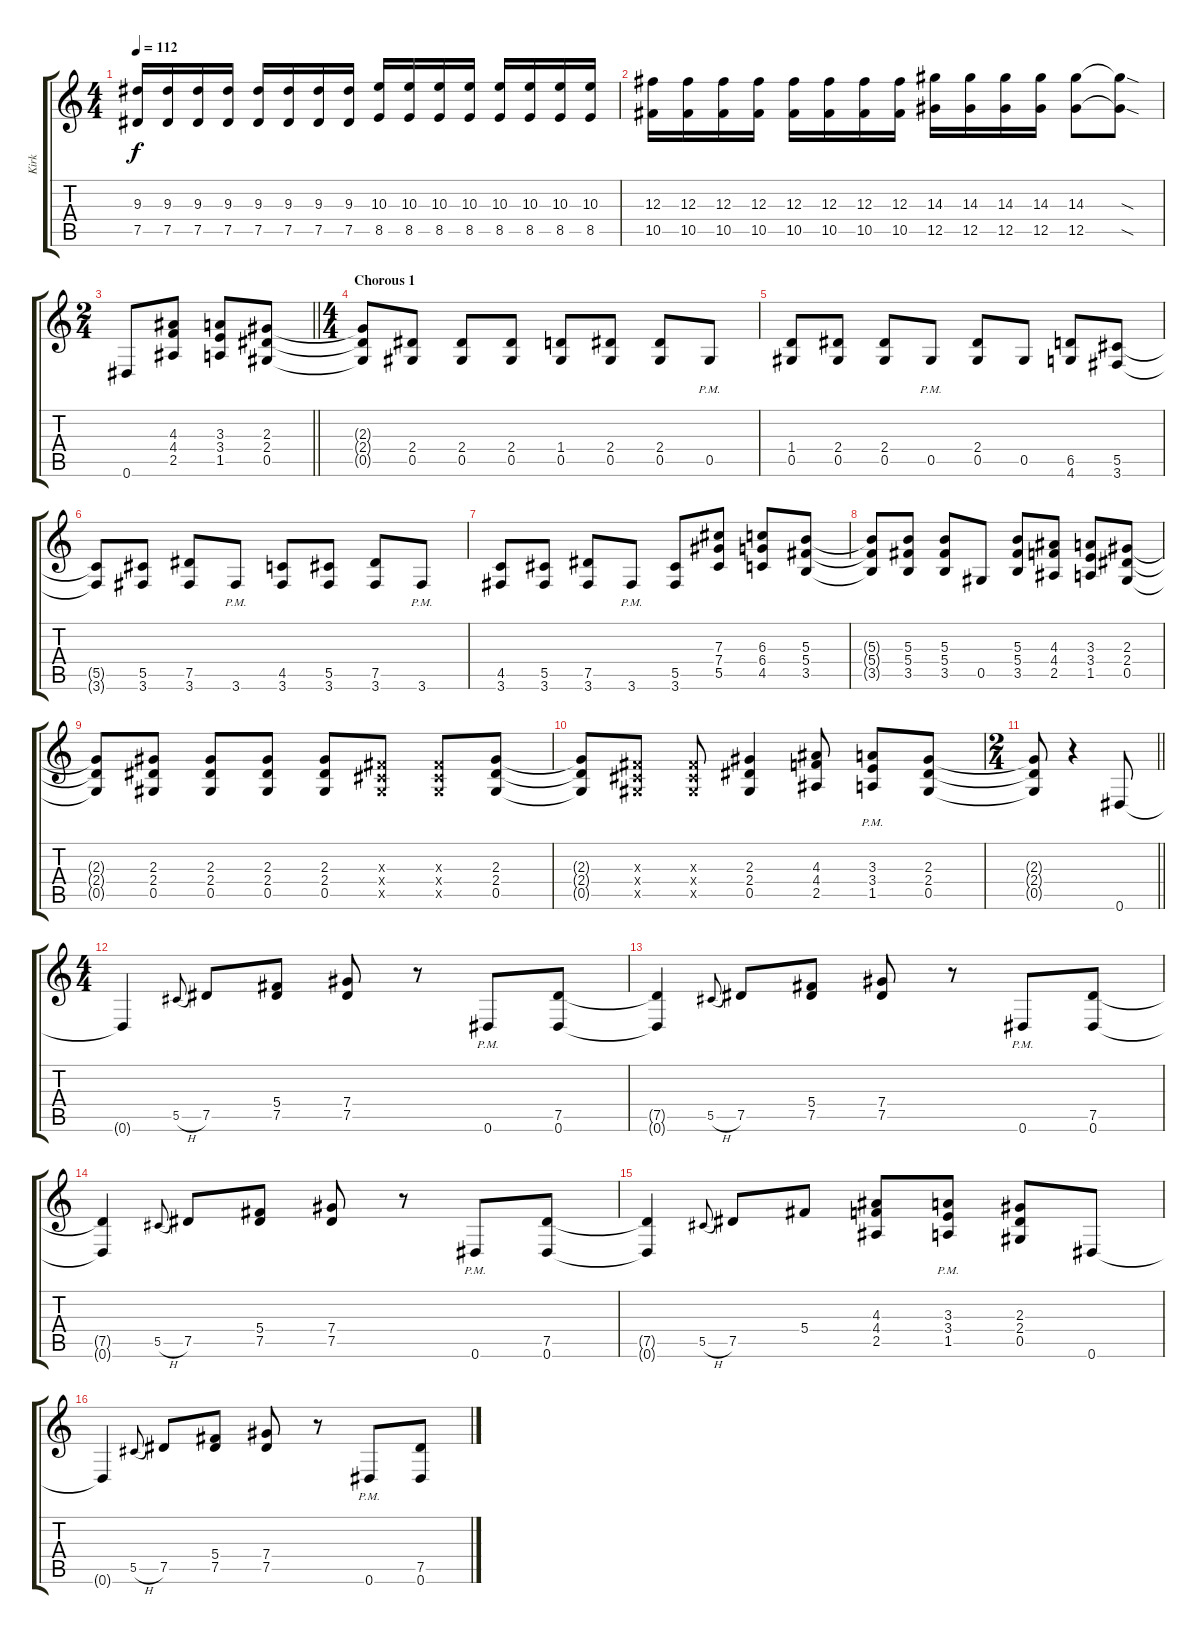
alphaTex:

\track ("Kirk" "Kirk") {instrument distortionguitar}
\staff {score tabs}
\tuning (Eb4 Bb3 Gb3 Db3 Ab2 Eb2) {hide}
\ts (4 4)
\tempo 112
\clef g2
\ks c
(9.3 7.5).16{dy f} (9.3 7.5).16 (9.3 7.5).16 (9.3 7.5).16 (9.3 7.5).16 (9.3 7.5).16 (9.3 7.5).16 (9.3 7.5).16 (10.3 8.5).16 (10.3 8.5).16 (10.3 8.5).16 (10.3 8.5).16 (10.3 8.5).16 (10.3 8.5).16 (10.3 8.5).16 (10.3 8.5).16 |
(12.3 10.5).16 (12.3 10.5).16 (12.3 10.5).16 (12.3 10.5).16 (12.3 10.5).16 (12.3 10.5).16 (12.3 10.5).16 (12.3 10.5).16 (14.3 12.5).16 (14.3 12.5).16 (14.3 12.5).16 (14.3 12.5).16 (14.3 12.5).8 (14.3{sod t} 12.5{sod t}).8 |
\ts (2 4)
\barLineRight lightlight
0.6.8 (4.3 4.4 2.5).8 (3.3 3.4 1.5).8 (2.3 2.4 0.5).8 |
\ts (4 4)
\section ("" "Chorous 1")
(2.3{t} 2.4{t} 0.5{t}).8 (2.4 0.5).8 (2.4 0.5).8 (2.4 0.5).8 (1.4 0.5).8 (2.4 0.5).8 (2.4 0.5).8 0.5{pm}.8 |
(1.4 0.5).8 (2.4 0.5).8 (2.4 0.5).8 0.5{pm}.8 (2.4 0.5).8 0.5.8 (6.5 4.6).8 (5.5 3.6).8 |
(5.5{t} 3.6{t}).8 (5.5 3.6).8 (7.5 3.6).8 3.6{pm}.8 (4.5 3.6).8 (5.5 3.6).8 (7.5 3.6).8 3.6{pm}.8 |
(4.5 3.6).8 (5.5 3.6).8 (7.5 3.6).8 3.6{pm}.8 (5.5 3.6).8 (7.3 7.4 5.5).8 (6.3 6.4 4.5).8 (5.3 5.4 3.5).8 |
(5.3{t} 5.4{t} 3.5{t}).8 (5.3 5.4 3.5).8 (5.3 5.4 3.5).8 0.5.8 (5.3 5.4 3.5).8 (4.3 4.4 2.5).8 (3.3 3.4 1.5).8 (2.3 2.4 0.5).8 |
(2.3{t} 2.4{t} 0.5{t}).8 (2.3 2.4 0.5).8 (2.3 2.4 0.5).8 (2.3 2.4 0.5).8 (2.3 2.4 0.5).8 (0.3{x} 0.4{x} 0.5{x}).8 (0.3{x} 0.4{x} 0.5{x}).8 (2.3 2.4 0.5).8 |
(2.3{t} 2.4{t} 0.5{t}).8 (0.3{x} 0.4{x} 0.5{x}).8 (0.3{x} 0.4{x} 0.5{x}).8 (2.3 2.4 0.5).4 (4.3 4.4 2.5).8 (3.3{pm} 3.4{pm} 1.5{pm}).8 (2.3 2.4 0.5).8 |
\ts (2 4)
\barLineRight lightlight
(2.3{t} 2.4{t} 0.5{t}).8 r.4 0.6.8 |
\ts (4 4)
\section ("" "")
0.6{t}.4 5.5{h}.8{gr onbeat} 7.5.8 (5.4 7.5).8 (7.4 7.5).8 r.8 0.6{pm}.8 (7.5 0.6).8 |
(7.5{t} 0.6{t}).4 5.5{h}.8{gr onbeat} 7.5.8 (5.4 7.5).8 (7.4 7.5).8 r.8 0.6{pm}.8 (7.5 0.6).8 |
(7.5{t} 0.6{t}).4 5.5{h}.8{gr onbeat} 7.5.8 (5.4 7.5).8 (7.4 7.5).8 r.8 0.6{pm}.8 (7.5 0.6).8 |
(7.5{t} 0.6{t}).4 5.5{h}.8{gr onbeat} 7.5.8 5.4.8 (4.3 4.4 2.5).8 (3.3{pm} 3.4{pm} 1.5{pm}).8 (2.3 2.4 0.5).8 0.6.8 |
0.6{t}.4 5.5{h}.8{gr onbeat} 7.5.8 (5.4 7.5).8 (7.4 7.5).8 r.8 0.6{pm}.8 (7.5 0.6).8
